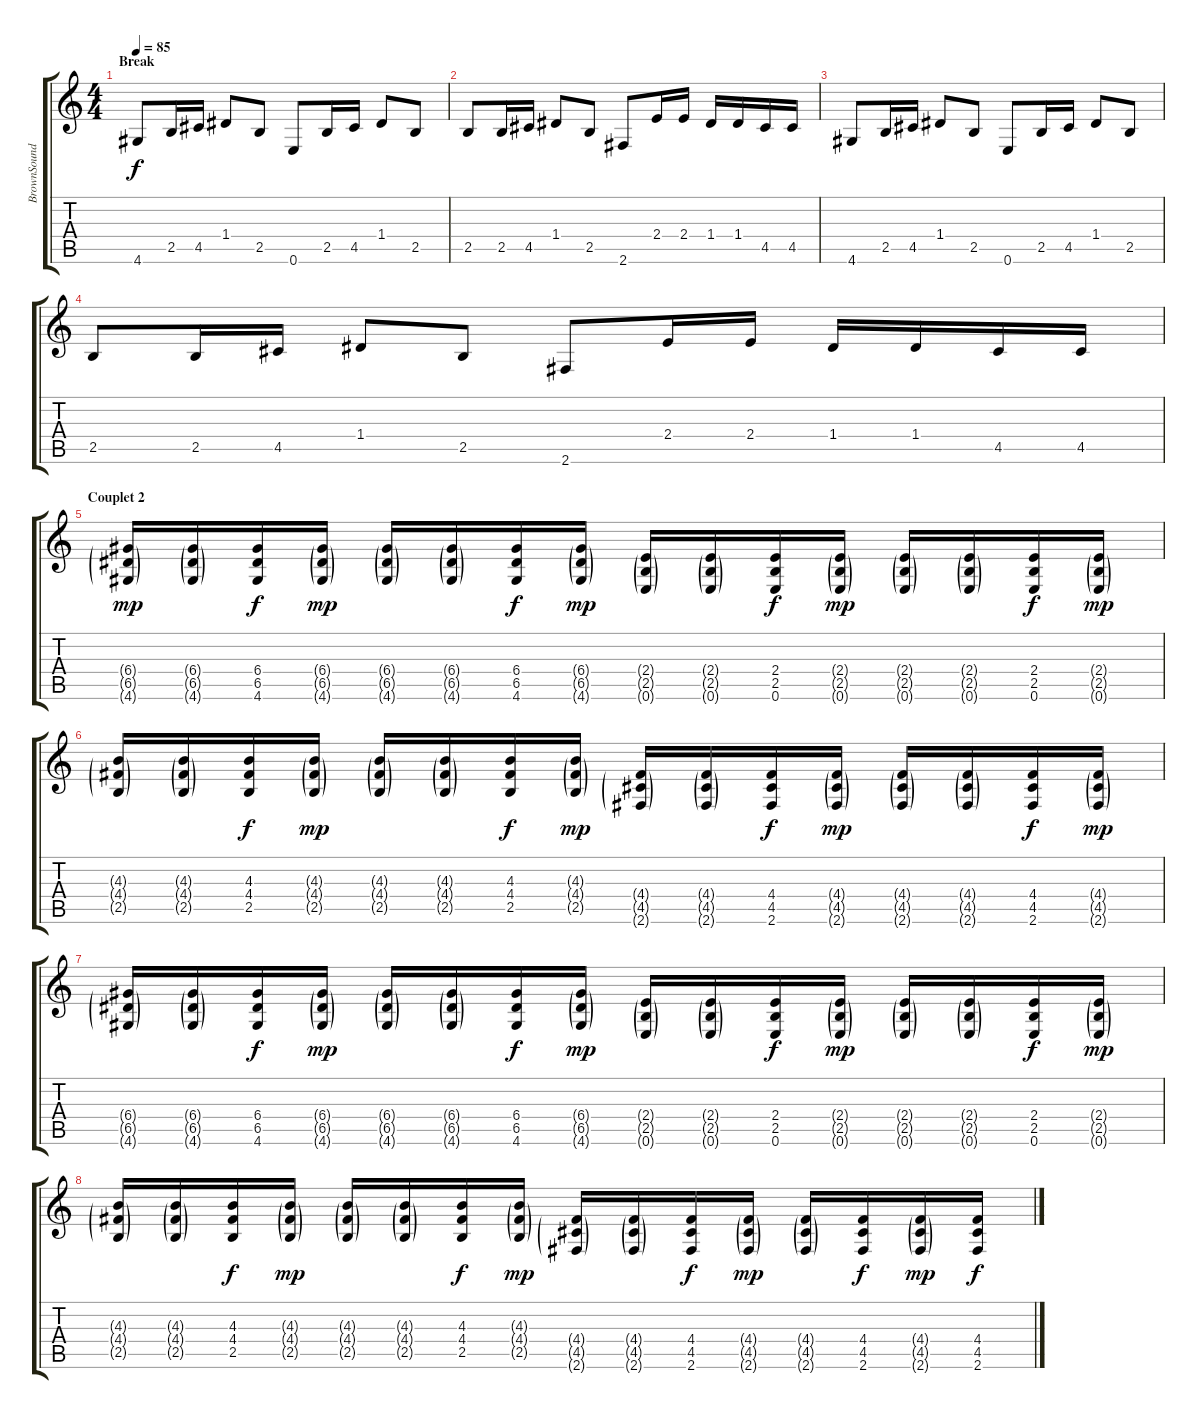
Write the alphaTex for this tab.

\track ("BrownSound" "BrownSound") {instrument distortionguitar}
\staff {score tabs}
\tuning (E4 B3 G3 D3 A2 E2) {hide}
\ts (4 4)
\section ("" "Break")
\tempo 85
\clef g2
\ks c
4.6.8{dy f} 2.5.16 4.5.16 1.4.8 2.5.8 0.6.8 2.5.16 4.5.16 1.4.8 2.5.8 |
2.5.8 2.5.16 4.5.16 1.4.8 2.5.8 2.6.8 2.4.16 2.4.16 1.4.16 1.4.16 4.5.16 4.5.16 |
4.6.8 2.5.16 4.5.16 1.4.8 2.5.8 0.6.8 2.5.16 4.5.16 1.4.8 2.5.8 |
2.5.8 2.5.16 4.5.16 1.4.8 2.5.8 2.6.8 2.4.16 2.4.16 1.4.16 1.4.16 4.5.16 4.5.16 |
\section ("" "Couplet 2")
(6.4{g} 6.5{g} 4.6{g}).16{dy mp} (6.4{g} 6.5{g} 4.6{g}).16 (6.4 6.5 4.6).16{dy f} (6.4{g} 6.5{g} 4.6{g}).16{dy mp} (6.4{g} 6.5{g} 4.6{g}).16 (6.4{g} 6.5{g} 4.6{g}).16 (6.4 6.5 4.6).16{dy f} (6.4{g} 6.5{g} 4.6{g}).16{dy mp} (2.4{g} 2.5{g} 0.6{g}).16 (2.4{g} 2.5{g} 0.6{g}).16 (2.4 2.5 0.6).16{dy f} (2.4{g} 2.5{g} 0.6{g}).16{dy mp} (2.4{g} 2.5{g} 0.6{g}).16 (2.4{g} 2.5{g} 0.6{g}).16 (2.4 2.5 0.6).16{dy f} (2.4{g} 2.5{g} 0.6{g}).16{dy mp} |
(4.3{g} 4.4{g} 2.5{g}).16 (4.3{g} 4.4{g} 2.5{g}).16 (4.3 4.4 2.5).16{dy f} (4.3{g} 4.4{g} 2.5{g}).16{dy mp} (4.3{g} 4.4{g} 2.5{g}).16 (4.3{g} 4.4{g} 2.5{g}).16 (4.3 4.4 2.5).16{dy f} (4.3{g} 4.4{g} 2.5{g}).16{dy mp} (4.4{g} 4.5{g} 2.6{g}).16 (4.4{g} 4.5{g} 2.6{g}).16 (4.4 4.5 2.6).16{dy f} (4.4{g} 4.5{g} 2.6{g}).16{dy mp} (4.4{g} 4.5{g} 2.6{g}).16 (4.4{g} 4.5{g} 2.6{g}).16 (4.4 4.5 2.6).16{dy f} (4.4{g} 4.5{g} 2.6{g}).16{dy mp} |
(6.4{g} 6.5{g} 4.6{g}).16 (6.4{g} 6.5{g} 4.6{g}).16 (6.4 6.5 4.6).16{dy f} (6.4{g} 6.5{g} 4.6{g}).16{dy mp} (6.4{g} 6.5{g} 4.6{g}).16 (6.4{g} 6.5{g} 4.6{g}).16 (6.4 6.5 4.6).16{dy f} (6.4{g} 6.5{g} 4.6{g}).16{dy mp} (2.4{g} 2.5{g} 0.6{g}).16 (2.4{g} 2.5{g} 0.6{g}).16 (2.4 2.5 0.6).16{dy f} (2.4{g} 2.5{g} 0.6{g}).16{dy mp} (2.4{g} 2.5{g} 0.6{g}).16 (2.4{g} 2.5{g} 0.6{g}).16 (2.4 2.5 0.6).16{dy f} (2.4{g} 2.5{g} 0.6{g}).16{dy mp} |
(4.3{g} 4.4{g} 2.5{g}).16 (4.3{g} 4.4{g} 2.5{g}).16 (4.3 4.4 2.5).16{dy f} (4.3{g} 4.4{g} 2.5{g}).16{dy mp} (4.3{g} 4.4{g} 2.5{g}).16 (4.3{g} 4.4{g} 2.5{g}).16 (4.3 4.4 2.5).16{dy f} (4.3{g} 4.4{g} 2.5{g}).16{dy mp} (4.4{g} 4.5{g} 2.6{g}).16 (4.4{g} 4.5{g} 2.6{g}).16 (4.4 4.5 2.6).16{dy f} (4.4{g} 4.5{g} 2.6{g}).16{dy mp} (4.4{g} 4.5{g} 2.6{g}).16 (4.4 4.5 2.6).16{dy f} (4.4{g} 4.5{g} 2.6{g}).16{dy mp} (4.4 4.5 2.6).16{dy f}
